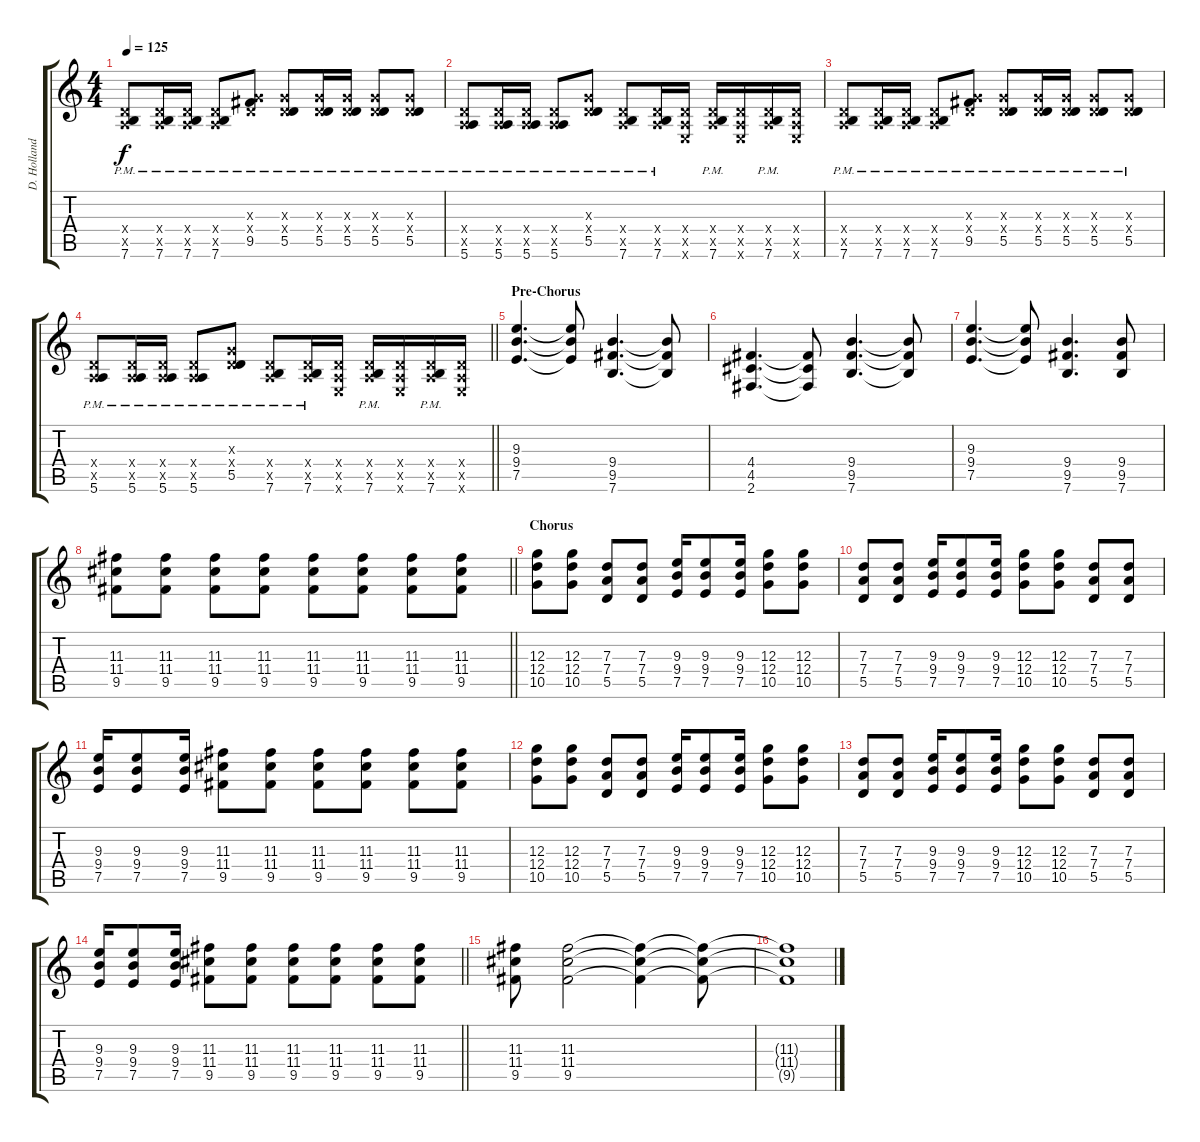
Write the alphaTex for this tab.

\track ("D. Holland" "D. Holland") {instrument distortionguitar}
\staff {score tabs}
\tuning (E4 B3 G3 D3 A2 E2) {hide}
\ts (4 4)
\tempo 125
\clef g2
\ks c
(0.4{x} 0.5{x} 7.6{pm}).8{dy f} (0.4{x} 0.5{x} 7.6{pm}).16 (0.4{x} 0.5{x} 7.6{pm}).16 (0.4{x} 0.5{x} 7.6{pm}).8 (0.3{x} 0.4{x} 9.5{pm}).8 (0.3{x} 0.4{x} 5.5{pm}).8 (0.3{x} 0.4{x} 5.5{pm}).16 (0.3{x} 0.4{x} 5.5{pm}).16 (0.3{x} 0.4{x} 5.5{pm}).8 (0.3{x} 0.4{x} 5.5{pm}).8 |
(0.4{x} 0.5{x} 5.6{pm}).8 (0.4{x} 0.5{x} 5.6{pm}).16 (0.4{x} 0.5{x} 5.6{pm}).16 (0.4{x} 0.5{x} 5.6{pm}).8 (0.3{x} 0.4{x} 5.5{pm}).8 (0.4{x} 0.5{x} 7.6{pm}).8 (0.4{x} 0.5{x} 7.6{pm}).16 (0.4{x} 0.5{x} 0.6{x}).16 (0.4{x} 0.5{x} 7.6{pm}).16 (0.4{x} 0.5{x} 0.6{x}).16 (0.4{x} 0.5{x} 7.6{pm}).16 (0.4{x} 0.5{x} 0.6{x}).16 |
(0.4{x} 0.5{x} 7.6{pm}).8 (0.4{x} 0.5{x} 7.6{pm}).16 (0.4{x} 0.5{x} 7.6{pm}).16 (0.4{x} 0.5{x} 7.6{pm}).8 (0.3{x} 0.4{x} 9.5{pm}).8 (0.3{x} 0.4{x} 5.5{pm}).8 (0.3{x} 0.4{x} 5.5{pm}).16 (0.3{x} 0.4{x} 5.5{pm}).16 (0.3{x} 0.4{x} 5.5{pm}).8 (0.3{x} 0.4{x} 5.5{pm}).8 |
\barLineRight lightlight
(0.4{x} 0.5{x} 5.6{pm}).8 (0.4{x} 0.5{x} 5.6{pm}).16 (0.4{x} 0.5{x} 5.6{pm}).16 (0.4{x} 0.5{x} 5.6{pm}).8 (0.3{x} 0.4{x} 5.5{pm}).8 (0.4{x} 0.5{x} 7.6{pm}).8 (0.4{x} 0.5{x} 7.6{pm}).16 (0.4{x} 0.5{x} 0.6{x}).16 (0.4{x} 0.5{x} 7.6{pm}).16 (0.4{x} 0.5{x} 0.6{x}).16 (0.4{x} 0.5{x} 7.6{pm}).16 (0.4{x} 0.5{x} 0.6{x}).16 |
\section ("" "Pre-Chorus")
(9.3 9.4 7.5).4{d} (9.3{t} 9.4{t} 7.5{t}).8 (9.4 9.5 7.6).4{d} (9.4{t} 9.5{t} 7.6{t}).8 |
(4.4 4.5 2.6).4{d} (4.4{t} 4.5{t} 2.6{t}).8 (9.4 9.5 7.6).4{d} (9.4{t} 9.5{t} 7.6{t}).8 |
(9.3 9.4 7.5).4{d} (9.3{t} 9.4{t} 7.5{t}).8 (9.4 9.5 7.6).4{d} (9.4 9.5 7.6).8 |
\barLineRight lightlight
(11.3 11.4 9.5).8 (11.3 11.4 9.5).8 (11.3 11.4 9.5).8 (11.3 11.4 9.5).8 (11.3 11.4 9.5).8 (11.3 11.4 9.5).8 (11.3 11.4 9.5).8 (11.3 11.4 9.5).8 |
\section ("" "Chorus")
(12.3 12.4 10.5).8 (12.3 12.4 10.5).8 (7.3 7.4 5.5).8 (7.3 7.4 5.5).8 (9.3 9.4 7.5).16 (9.3 9.4 7.5).8 (9.3 9.4 7.5).16 (12.3 12.4 10.5).8 (12.3 12.4 10.5).8 |
(7.3 7.4 5.5).8 (7.3 7.4 5.5).8 (9.3 9.4 7.5).16 (9.3 9.4 7.5).8 (9.3 9.4 7.5).16 (12.3 12.4 10.5).8 (12.3 12.4 10.5).8 (7.3 7.4 5.5).8 (7.3 7.4 5.5).8 |
(9.3 9.4 7.5).16 (9.3 9.4 7.5).8 (9.3 9.4 7.5).16 (11.3 11.4 9.5).8 (11.3 11.4 9.5).8 (11.3 11.4 9.5).8 (11.3 11.4 9.5).8 (11.3 11.4 9.5).8 (11.3 11.4 9.5).8 |
(12.3 12.4 10.5).8 (12.3 12.4 10.5).8 (7.3 7.4 5.5).8 (7.3 7.4 5.5).8 (9.3 9.4 7.5).16 (9.3 9.4 7.5).8 (9.3 9.4 7.5).16 (12.3 12.4 10.5).8 (12.3 12.4 10.5).8 |
(7.3 7.4 5.5).8 (7.3 7.4 5.5).8 (9.3 9.4 7.5).16 (9.3 9.4 7.5).8 (9.3 9.4 7.5).16 (12.3 12.4 10.5).8 (12.3 12.4 10.5).8 (7.3 7.4 5.5).8 (7.3 7.4 5.5).8 |
\barLineRight lightlight
(9.3 9.4 7.5).16 (9.3 9.4 7.5).8 (9.3 9.4 7.5).16 (11.3 11.4 9.5).8 (11.3 11.4 9.5).8 (11.3 11.4 9.5).8 (11.3 11.4 9.5).8 (11.3 11.4 9.5).8 (11.3 11.4 9.5).8 |
(11.3 11.4 9.5).8 (11.3 11.4 9.5).2 (11.3{t} 11.4{t} 9.5{t}).4 (11.3{t} 11.4{t} 9.5{t}).8 |
(11.3{t} 11.4{t} 9.5{t}).1
